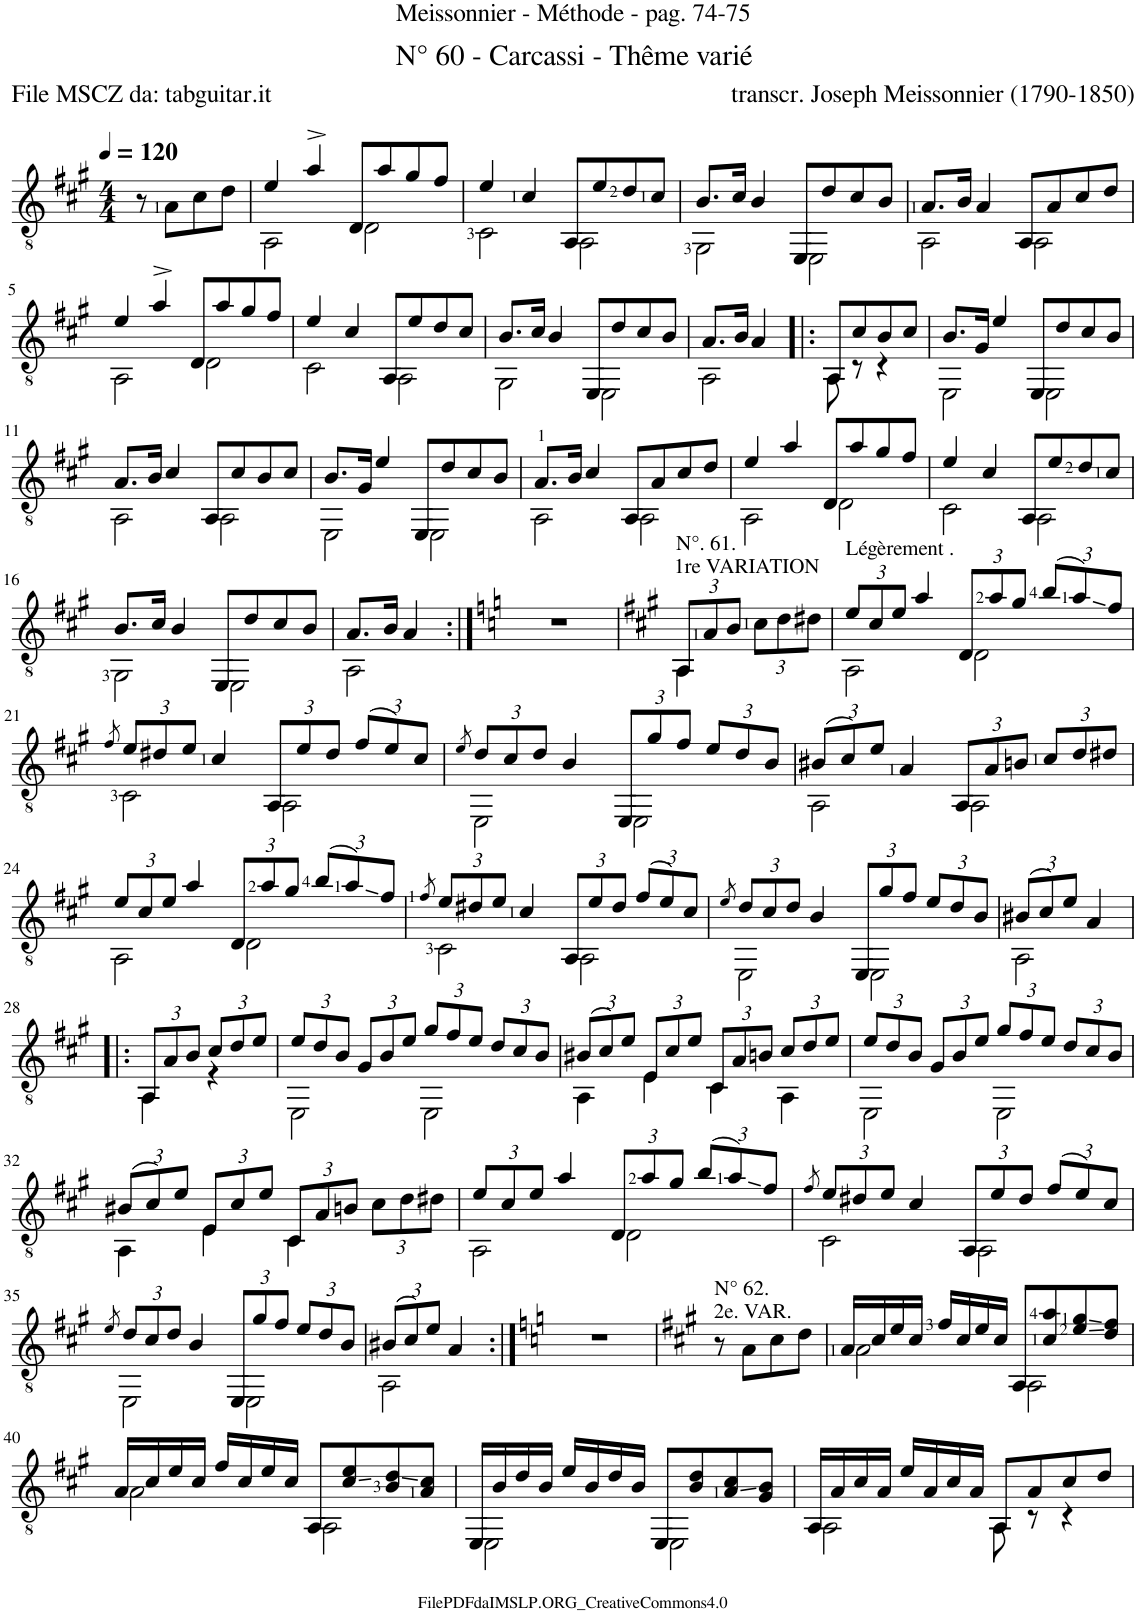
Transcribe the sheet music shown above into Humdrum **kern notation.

**kern
*part1
*staff1
*I"Guitar
*I'Guit.
*clefGv2
*k[f#c#g#]
*M4/4
*MM120
=
8r
8A\L
8c#\
8d\J
=1
*^
4e/	2AA\
4a^/	.
8D/L	2D\
8a/	.
8g#/	.
8f#/J	.
=2	=2
4e/	2C#\
4c#/	.
8AA/L	2AA\
8e/	.
8d/	.
8c#/J	.
=3	=3
8.B/L	2GG#\
16c#/Jk	.
4B/	.
8EE/L	2EE\
8d/	.
8c#/	.
8B/J	.
=4	=4
8.A/L	2AA\
16B/Jk	.
4A/	.
8AA/L	2AA\
8A/	.
8c#/	.
8d/J	.
!!LO:LB:g=z	!!
=5	=5
4e/	2AA\
4a^/	.
8D/L	2D\
8a/	.
8g#/	.
8f#/J	.
=6	=6
4e/	2C#\
4c#/	.
8AA/L	2AA\
8e/	.
8d/	.
8c#/J	.
=7	=7
8.B/L	2GG#\
16c#/Jk	.
4B/	.
8EE/L	2EE\
8d/	.
8c#/	.
8B/J	.
=8	=8
8.A/L	2AA\
16B/Jk	.
4A/	.
=9!|:	=9!|:
8AA/L	8AA\
8c#/	8r
8B/	4r
8c#/J	.
=10	=10
8.B/L	2EE\
16G#/Jk	.
4e/	.
8EE/L	2EE\
8d/	.
8c#/	.
8B/J	.
!!LO:LB:g=z	!!
=11	=11
8.A/L	2AA\
16B/Jk	.
4c#/	.
8AA/L	2AA\
8c#/	.
8B/	.
8c#/J	.
=12	=12
8.B/L	2EE\
16G#/Jk	.
4e/	.
8EE/L	2EE\
8d/	.
8c#/	.
8B/J	.
=13	=13
8.A/L	2AA\
16B/Jk	.
4c#/	.
8AA/L	2AA\
8A/	.
8c#/	.
8d/J	.
=14	=14
4e/	2AA\
4a/	.
8D/L	2D\
8a/	.
8g#/	.
8f#/J	.
=15	=15
4e/	2C#\
4c#/	.
8AA/L	2AA\
8e/	.
8d/	.
8c#/J	.
!!LO:LB:g=z	!!
=16	=16
8.B/L	2GG#\
16c#/Jk	.
4B/	.
8EE/L	2EE\
8d/	.
8c#/	.
8B/J	.
=17	=17
8.A/L	2AA\
16B/Jk	.
4A/	.
*v	*v
=18:|!
*k[]
1r
=19
*k[f#c#g#]
*Xbrackettup
*^
!LO:TX:a:t=N°. 61.	!
!LO:TX:a:t=1re VARIATION	!
12AA/L	4AA\
12A/	.
12B/J	.
12c#\L	4ryy
12d\	.
12d#X\J	.
=20	=20
!LO:TX:a:t=Légèrement .	!
12e/L	2AA\
12c#/	.
12e/J	.
4a/	.
12D/L	2D\
12a/	.
12g#/J	.
(12b/L	.
12a/)	.
12f#/J	.
!!LO:LB:g=z	!!
=21	=21
8qf#/	.
12e/L	2C#\
12d#X/	.
12e/J	.
4c#/	.
12AA/L	2AA\
12e/	.
12d#/J	.
(12f#/L	.
12e/)	.
12c#/J	.
=22	=22
8qe/	.
12d/L	2EE\
12c#/	.
12d/J	.
4B/	.
12EE/L	2EE\
12g#/	.
12f#/J	.
12e/L	.
12d/	.
12B/J	.
=23	=23
(12B#X/L	2AA\
12c#/)	.
12e/J	.
4A/	.
12AA/L	2AA\
12A/	.
12Bn/J	.
12c#/L	.
12d/	.
12d#X/J	.
!!LO:LB:g=z	!!
=24	=24
12e/L	2AA\
12c#/	.
12e/J	.
4a/	.
12D/L	2D\
12a/	.
12g#/J	.
(12b/L	.
12a/)	.
12f#/J	.
=25	=25
8qf#/	.
12e/L	2C#\
12d#X/	.
12e/J	.
4c#/	.
12AA/L	2AA\
12e/	.
12d#/J	.
(12f#/L	.
12e/)	.
12c#/J	.
=26	=26
8qe/	.
12d/L	2EE\
12c#/	.
12d/J	.
4B/	.
12EE/L	2EE\
12g#/	.
12f#/J	.
12e/L	.
12d/	.
12B/J	.
=27	=27
(12B#X/L	2AA\
12c#/)	.
12e/J	.
4A/	.
!!LO:LB:g=z	!!
=28!|:	=28!|:
12AA/L	4AA\
12A/	.
12B/J	.
12c#/L	4r
12d/	.
12e/J	.
=29	=29
12e/L	2EE\
12d/	.
12B/J	.
12G#/L	.
12B/	.
12e/J	.
12g#/L	2EE\
12f#/	.
12e/J	.
12d/L	.
12c#/	.
12B/J	.
=30	=30
(12B#X/L	4AA\
12c#/)	.
12e/J	.
12E/L	4E\
12c#/	.
12e/J	.
12C#/L	4C#\
12A/	.
12Bn/J	.
12c#/L	4AA\
12d/	.
12e/J	.
=31	=31
12e/L	2EE\
12d/	.
12B/J	.
12G#/L	.
12B/	.
12e/J	.
12g#/L	2EE\
12f#/	.
12e/J	.
12d/L	.
12c#/	.
12B/J	.
!!LO:LB:g=z	!!
=32	=32
(12B#X/L	4AA\
12c#/)	.
12e/J	.
12E/L	4E\
12c#/	.
12e/J	.
12C#/L	4C#\
12A/	.
12Bn/J	.
12c#\L	4ryy
12d\	.
12d#X\J	.
=33	=33
12e/L	2AA\
12c#/	.
12e/J	.
4a/	.
12D/L	2D\
12a/	.
12g#/J	.
(12b/L	.
12a/)	.
12f#/J	.
=34	=34
8qf#/	.
12e/L	2C#\
12d#X/	.
12e/J	.
4c#/	.
12AA/L	2AA\
12e/	.
12d#/J	.
(12f#/L	.
12e/)	.
12c#/J	.
!!LO:LB:g=z	!!
=35	=35
8qe/	.
12d/L	2EE\
12c#/	.
12d/J	.
4B/	.
12EE/L	2EE\
12g#/	.
12f#/J	.
12e/L	.
12d/	.
12B/J	.
=36	=36
(12B#X/L	2AA\
12c#/)	.
12e/J	.
4A/	.
*v	*v
=37:|!
*k[]
1r
=38
*k[f#c#g#]
!LO:TX:a:t=N° 62.
!LO:TX:a:t=2e. VAR.
8r
8A\L
8c#\
8d\J
=39
*^
16A/LL	2A\
16c#/	.
16e/	.
16c#/JJ	.
16f#/LL	.
16c#/	.
16e/	.
16c#/JJ	.
8AA/L	2AA\
8c#/ 8a/	.
8e/ 8g#/	.
8d/ 8f#/J	.
!!LO:LB:g=z	!!
=40	=40
16A/LL	2A\
16c#/	.
16e/	.
16c#/JJ	.
16f#/LL	.
16c#/	.
16e/	.
16c#/JJ	.
8AA/L	2AA\
8c#/ 8e/	.
8B/ 8d/	.
8A/ 8c#/J	.
=41	=41
16EE/LL	2EE\
16B/	.
16d/	.
16B/JJ	.
16e/LL	.
16B/	.
16d/	.
16B/JJ	.
8EE/L	2EE\
8B/ 8d/	.
8A/ 8c#/	.
8G#/ 8B/J	.
=42	=42
16AA/LL	2AA\
16A/	.
16c#/	.
16A/JJ	.
16e/LL	.
16A/	.
16c#/	.
16A/JJ	.
8AA/L	8AA\
8A/	8r
8c#/	4r
8d/J	.
*v	*v
=
*-
